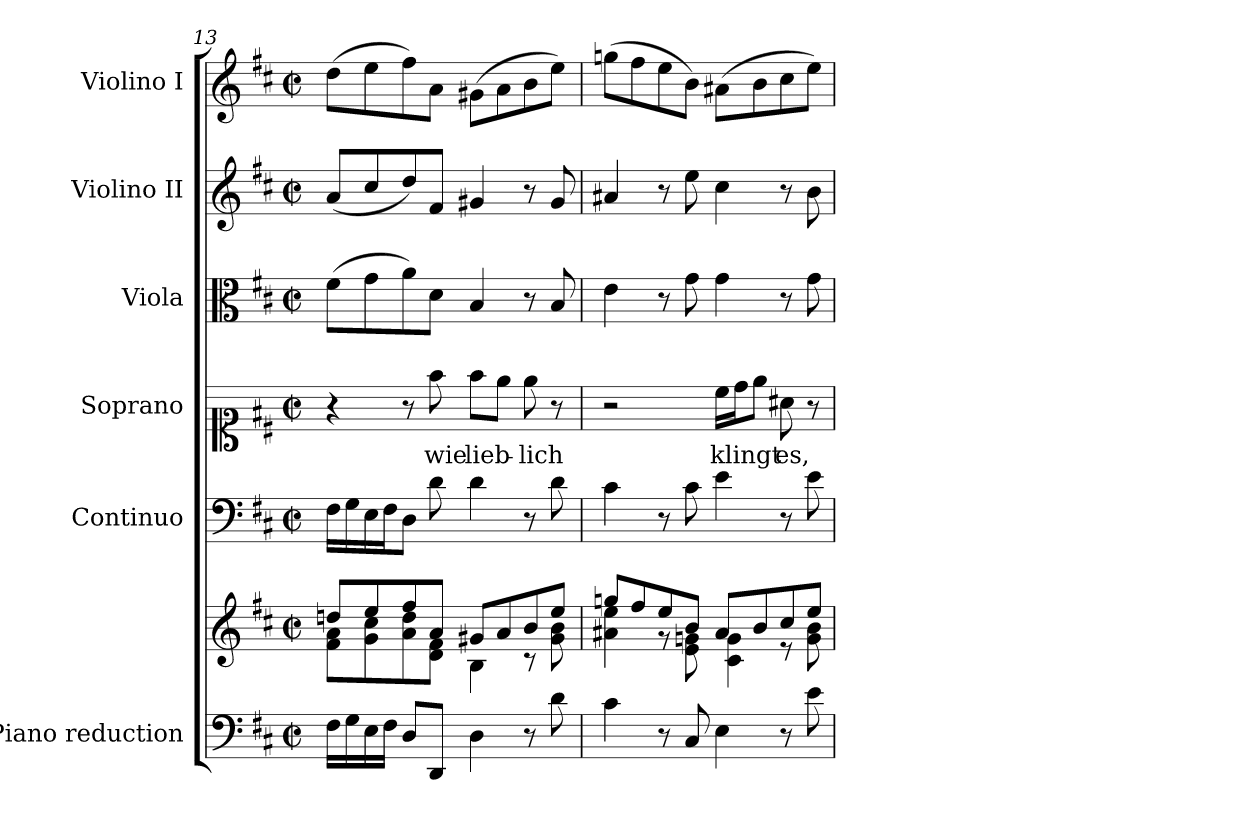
**kern	**kern	**kern	**kern	**text	**kern	**kern	**kern
*part6	*part6	*part5	*part4	*part4	*part3	*part2	*part1
*staff7	*staff6	*staff5	*staff4	*staff4	*staff3	*staff2	*staff1
*I"Piano reduction	*	*I"Continuo	*I"Soprano	*	*I"Viola	*I"Violino II	*I"Violino I
*I'Pno	*	*	*	*	*I'Vla	*I'Vln	*I'Vln
*clefF4	*clefG2	*clefF4	*clefC1	*	*clefC3	*clefG2	*clefG2
*k[f#c#]	*k[f#c#]	*k[f#c#]	*k[f#c#]	*	*k[f#c#]	*k[f#c#]	*k[f#c#]
*M2/2	*M2/2	*M2/2	*M2/2	*	*M2/2	*M2/2	*M2/2
*met(c|)	*met(c|)	*met(c|)	*met(c|)	*	*met(c|)	*met(c|)	*met(c|)
=13	=13	=13	=13	=13	=13	=13	=13
*	*^	*	*	*	*	*	*
16F#\LL	8ddn/L	8f#\ 8a\L	16F#\LL	4r	.	(8f#\L	(8a/L	(8dd\L
16G\	.	.	16G\	.	.	.	.	.
16E\	8ee/	8g\ 8cc#\	16E\	.	.	8g\	8cc#/	8ee\
16F#\JJ	.	.	16F#\J	.	.	.	.	.
8D/L	8ff#/	8a\ 8dd\	8D\J	8r	.	8a\)	8dd/)	8ff#\)
!	!	!	!	!	!LO:LY:b	!	!	!
8DD/J	8a/J	8d\ 8f#\J	8d\	8ff#\	wie	8d\J	8f#/J	8a\J
!	!	!	!	!	!LO:LY:b	!	!	!
4D\	8g#X/L	4B\	4d\	8ff#\L	lieb-	4B/	4g#X/	(8g#X\L
.	8a/	.	.	8ee\J	.	.	.	8a\
!	!	!	!	!	!LO:LY:b	!	!	!
8r	8b/	8r	8r	8ee\	-lich	8r	8r	8b\
8d\	8ee/J	8g#\ 8b\	8d\	8r	.	8B/	8g#/	8ee\J)
=14	=14	=14	=14	=14	=14	=14	=14	=14
4c#\	8ggn/L	4a#X\ 4ee\	4c#\	2r	.	4e\	4a#X/	(8ggn\L
.	8ff#/	.	.	.	.	.	.	8ff#\
8r	8ee/	8r	8r	.	.	8r	8r	8ee\
8C#/	8b/J	8e\ 8gn\	8c#\	.	.	8g\	8ee\	8b\J)
!	!	!	!	!	!LO:LY:b	!	!	!
4E\	8a#/L	4c#\ 4g\	4e\	16cc#\LL	klingt	4g\	4cc#\	(8a#X\L
.	.	.	.	16dd\J	.	.	.	.
.	8b/	.	.	8ee\J	.	.	.	8b\
!	!	!	!	!	!LO:LY:b	!	!	!
8r	8cc#/	8r	8r	8a#X\	es,	8r	8r	8cc#\
8e\	8ee/J	8g\ 8b\	8e\	8r	.	8g\	8b\	8ee\J)
*	*v	*v	*	*	*	*	*	*
=	=	=	=	=	=	=	=
*-	*-	*-	*-	*-	*-	*-	*-
